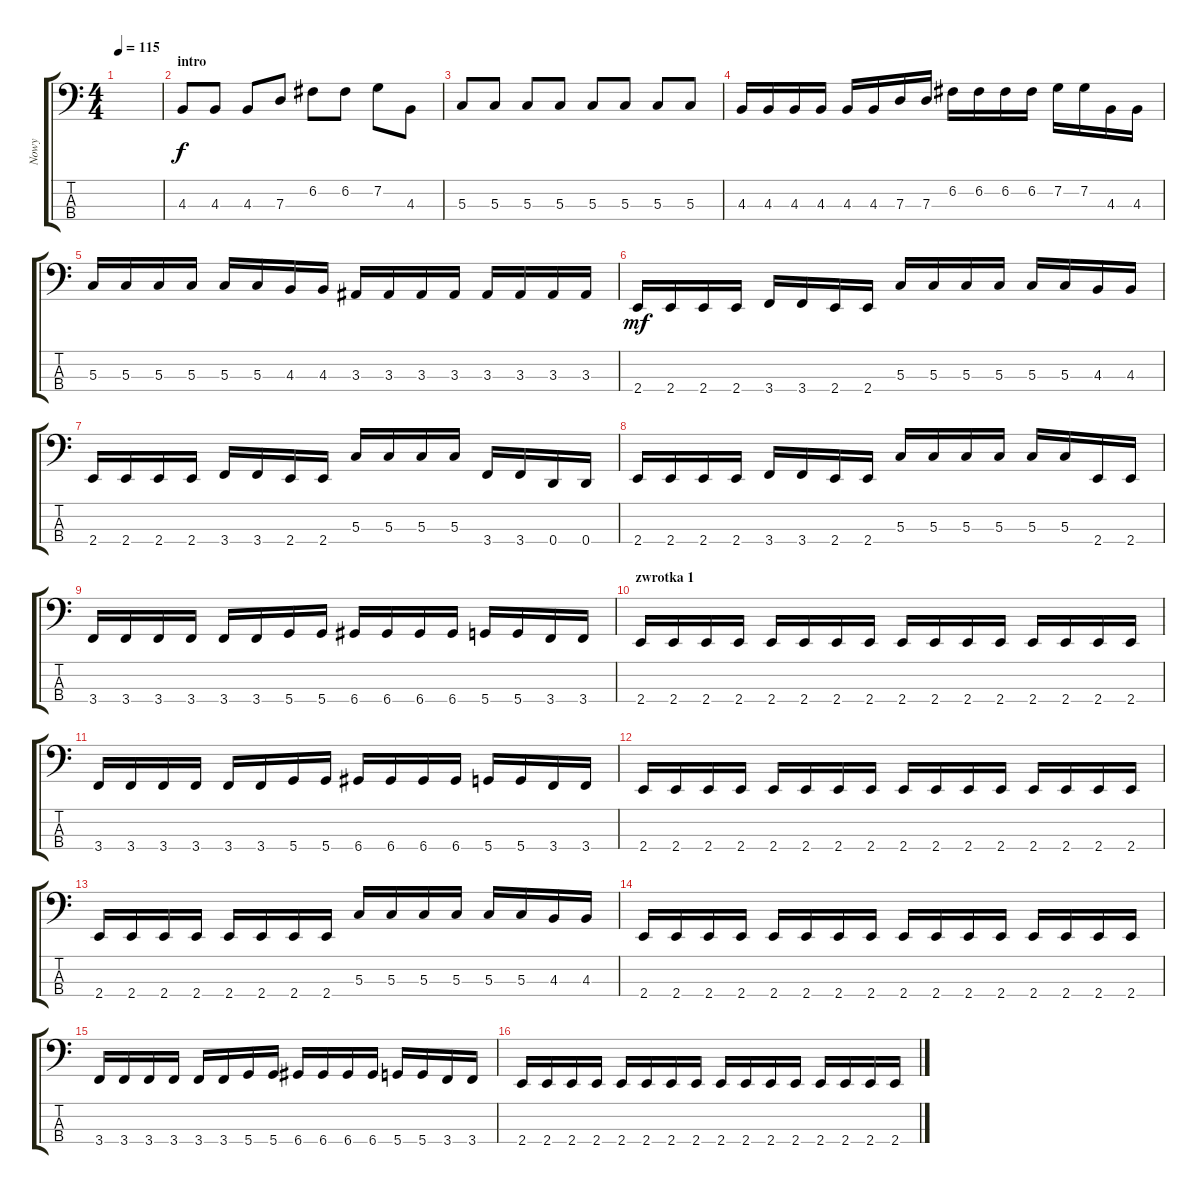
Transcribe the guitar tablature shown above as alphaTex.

\track ("Nowy" "Nowy") {instrument electricbassfinger}
\staff {score tabs}
\tuning (F2 C2 G1 D1) {hide}
\ts (4 4)
\tempo 115
\clef f4
\ks c
|
\section ("" "intro")
4.3.8 4.3.8 4.3.8 7.3.8 6.2.8 6.2.8 7.2.8 4.3.8 |
5.3.8 5.3.8 5.3.8 5.3.8 5.3.8 5.3.8 5.3.8 5.3.8 |
4.3.16 4.3.16 4.3.16 4.3.16 4.3.16 4.3.16 7.3.16 7.3.16 6.2.16 6.2.16 6.2.16 6.2.16 7.2.16 7.2.16 4.3.16 4.3.16 |
5.3.16 5.3.16 5.3.16 5.3.16 5.3.16 5.3.16 4.3.16 4.3.16 3.3.16 3.3.16 3.3.16 3.3.16 3.3.16 3.3.16 3.3.16 3.3.16 |
2.4.16{dy mf} 2.4.16 2.4.16 2.4.16 3.4.16 3.4.16 2.4.16 2.4.16 5.3.16 5.3.16 5.3.16 5.3.16 5.3.16 5.3.16 4.3.16 4.3.16 |
2.4.16 2.4.16 2.4.16 2.4.16 3.4.16 3.4.16 2.4.16 2.4.16 5.3.16 5.3.16 5.3.16 5.3.16 3.4.16 3.4.16 0.4.16 0.4.16 |
2.4.16 2.4.16 2.4.16 2.4.16 3.4.16 3.4.16 2.4.16 2.4.16 5.3.16 5.3.16 5.3.16 5.3.16 5.3.16 5.3.16 2.4.16 2.4.16 |
3.4.16 3.4.16 3.4.16 3.4.16 3.4.16 3.4.16 5.4.16 5.4.16 6.4.16 6.4.16 6.4.16 6.4.16 5.4.16 5.4.16 3.4.16 3.4.16 |
\section ("" "zwrotka 1")
2.4.16 2.4.16 2.4.16 2.4.16 2.4.16 2.4.16 2.4.16 2.4.16 2.4.16 2.4.16 2.4.16 2.4.16 2.4.16 2.4.16 2.4.16 2.4.16 |
3.4.16 3.4.16 3.4.16 3.4.16 3.4.16 3.4.16 5.4.16 5.4.16 6.4.16 6.4.16 6.4.16 6.4.16 5.4.16 5.4.16 3.4.16 3.4.16 |
2.4.16 2.4.16 2.4.16 2.4.16 2.4.16 2.4.16 2.4.16 2.4.16 2.4.16 2.4.16 2.4.16 2.4.16 2.4.16 2.4.16 2.4.16 2.4.16 |
2.4.16 2.4.16 2.4.16 2.4.16 2.4.16 2.4.16 2.4.16 2.4.16 5.3.16 5.3.16 5.3.16 5.3.16 5.3.16 5.3.16 4.3.16 4.3.16 |
2.4.16 2.4.16 2.4.16 2.4.16 2.4.16 2.4.16 2.4.16 2.4.16 2.4.16 2.4.16 2.4.16 2.4.16 2.4.16 2.4.16 2.4.16 2.4.16 |
3.4.16 3.4.16 3.4.16 3.4.16 3.4.16 3.4.16 5.4.16 5.4.16 6.4.16 6.4.16 6.4.16 6.4.16 5.4.16 5.4.16 3.4.16 3.4.16 |
2.4.16 2.4.16 2.4.16 2.4.16 2.4.16 2.4.16 2.4.16 2.4.16 2.4.16 2.4.16 2.4.16 2.4.16 2.4.16 2.4.16 2.4.16 2.4.16
